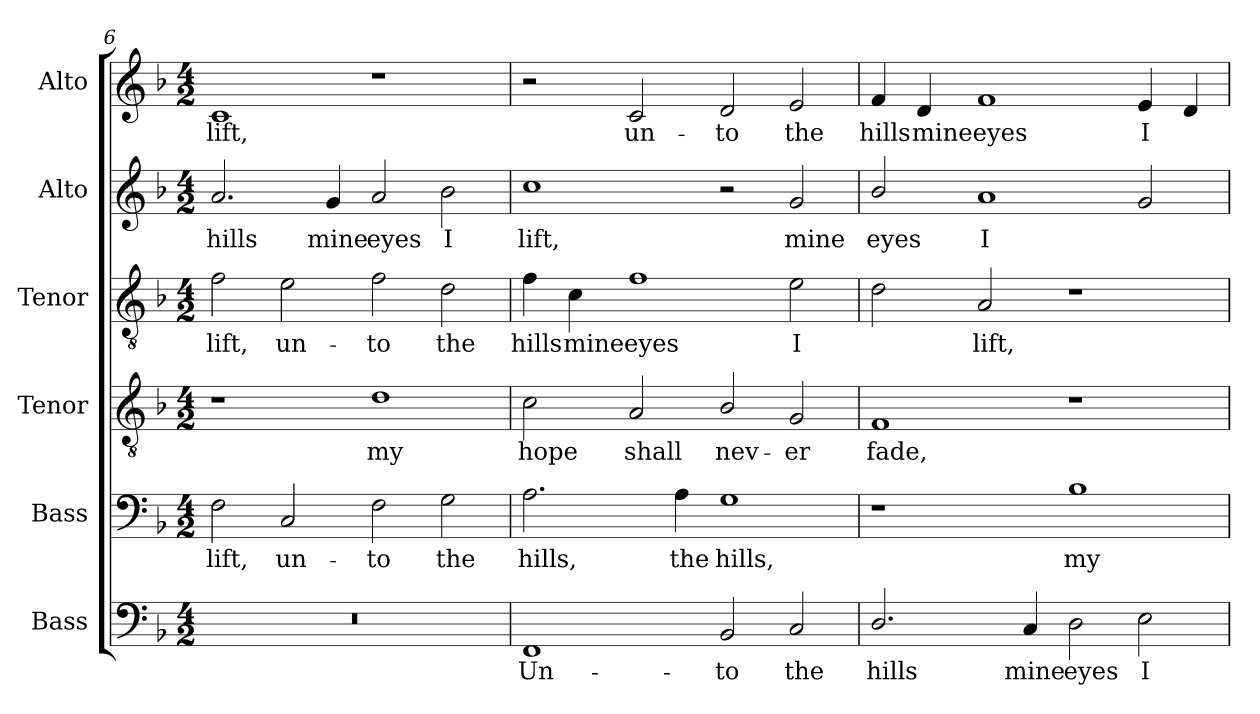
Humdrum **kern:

**kern	**text	**kern	**text	**kern	**text	**kern	**text	**kern	**text	**kern	**text
*part6	*part6	*part5	*part5	*part4	*part4	*part3	*part3	*part2	*part2	*part1	*part1
*staff6	*staff6	*staff5	*staff5	*staff4	*staff4	*staff3	*staff3	*staff2	*staff2	*staff1	*staff1
*I"Bass	*	*I"Bass	*	*I"Tenor	*	*I"Tenor	*	*I"Alto	*	*I"Alto	*
*I'B.	*	*	*	*I'T.	*	*I'T.	*	*I'A.	*	*I'A.	*
*clefF4	*	*clefF4	*	*clefGv2	*	*clefGv2	*	*clefG2	*	*clefG2	*
*	*	*	*	*ITrd7c12	*	*ITrd7c12	*	*	*	*	*
*k[b-]	*	*k[b-]	*	*k[b-]	*	*k[b-]	*	*k[b-]	*	*k[b-]	*
*F:	*	*F:	*	*F:	*	*F:	*	*F:	*	*F:	*
*M4/2	*	*M4/2	*	*M4/2	*	*M4/2	*	*M4/2	*	*M4/2	*
=6	=6	=6	=6	=6	=6	=6	=6	=6	=6	=6	=6
!LO:N:vis=1	!	!	!	!	!	!	!	!	!	!	!
!	!	!	!LO:LY:b:color=#000000	!	!	!	!	!	!	!	!
!	!	!	!	!	!	!	!LO:LY:b:color=#000000	!	!	!	!
!	!	!	!	!	!	!	!	!	!LO:LY:b:color=#000000	!	!
!	!	!	!	!	!	!	!	!	!	!	!LO:LY:b:color=#000000
0r	.	2Fi\	lift,	1r	.	2Fi\	lift,	2.ai/	hills	1ci	lift,
!	!	!	!LO:LY:b:color=#000000	!	!	!	!	!	!	!	!
!	!	!	!	!	!	!	!LO:LY:b:color=#000000	!	!	!	!
.	.	2Ci/	un-	.	.	2Ei\	un-	.	.	.	.
!	!	!	!	!	!	!	!	!	!LO:LY:b:color=#000000	!	!
.	.	.	.	.	.	.	.	4gi/	mine	.	.
!	!	!	!LO:LY:b:color=#000000	!	!	!	!	!	!	!	!
!	!	!	!	!	!LO:LY:b:color=#000000	!	!	!	!	!	!
!	!	!	!	!	!	!	!LO:LY:b:color=#000000	!	!	!	!
!	!	!	!	!	!	!	!	!	!LO:LY:b:color=#000000	!	!
.	.	2Fi\	-to	1Di	my	2Fi\	-to	2ai/	eyes	1r	.
!	!	!	!LO:LY:b:color=#000000	!	!	!	!	!	!	!	!
!	!	!	!	!	!	!	!LO:LY:b:color=#000000	!	!	!	!
!	!	!	!	!	!	!	!	!	!LO:LY:b:color=#000000	!	!
.	.	2Gi\	the	.	.	2Di\	the	2b-i\	I	.	.
=7	=7	=7	=7	=7	=7	=7	=7	=7	=7	=7	=7
!	!LO:LY:b:color=#000000	!	!	!	!	!	!	!	!	!	!
!	!	!	!LO:LY:b:color=#000000	!	!	!	!	!	!	!	!
!	!	!	!	!	!LO:LY:b:color=#000000	!	!	!	!	!	!
!	!	!	!	!	!	!	!LO:LY:b:color=#000000	!	!	!	!
!	!	!	!	!	!	!	!	!	!LO:LY:b:color=#000000	!	!
1FFi	Un-	2.Ai\	hills,	2Ci\	hope	4Fi\	hills	1cci	lift,	2r	.
!	!	!	!	!	!	!	!LO:LY:b:color=#000000	!	!	!	!
.	.	.	.	.	.	4Ci\	mine	.	.	.	.
!	!	!	!	!	!LO:LY:b:color=#000000	!	!	!	!	!	!
!	!	!	!	!	!	!	!LO:LY:b:color=#000000	!	!	!	!
!	!	!	!	!	!	!	!	!	!	!	!LO:LY:b:color=#000000
.	.	.	.	2AAi/	shall	1Fi	eyes	.	.	2ci/	un-
!	!	!	!LO:LY:b:color=#000000	!	!	!	!	!	!	!	!
.	.	4Ai\	the	.	.	.	.	.	.	.	.
!	!LO:LY:b:color=#000000	!	!	!	!	!	!	!	!	!	!
!	!	!	!LO:LY:b:color=#000000	!	!	!	!	!	!	!	!
!	!	!	!	!	!LO:LY:b:color=#000000	!	!	!	!	!	!
!	!	!	!	!	!	!	!	!	!	!	!LO:LY:b:color=#000000
2BB-i/	-to	1Gi	hills,	2BB-i/	nev-	.	.	2r	.	2di/	-to
!	!LO:LY:b:color=#000000	!	!	!	!	!	!	!	!	!	!
!	!	!	!	!	!LO:LY:b:color=#000000	!	!	!	!	!	!
!	!	!	!	!	!	!	!LO:LY:b:color=#000000	!	!	!	!
!	!	!	!	!	!	!	!	!	!LO:LY:b:color=#000000	!	!
!	!	!	!	!	!	!	!	!	!	!	!LO:LY:b:color=#000000
2Ci/	the	.	.	2GGi/	-er	2Ei\	I	2gi/	mine	2ei/	the
!!LO:PB:g=z
=8	=8	=8	=8	=8	=8	=8	=8	=8	=8	=8	=8
!	!LO:LY:b:color=#000000	!	!	!	!	!	!	!	!	!	!
!	!	!	!	!	!LO:LY:b:color=#000000	!	!	!	!	!	!
!	!	!	!	!	!	!	!	!	!LO:LY:b:color=#000000	!	!
!	!	!	!	!	!	!	!	!	!	!	!LO:LY:b:color=#000000
2.Di/	hills	1r	.	1FFi	fade,	2Di\	.	2b-i/	eyes	4fi/	hills
!	!	!	!	!	!	!	!	!	!	!	!LO:LY:b:color=#000000
.	.	.	.	.	.	.	.	.	.	4di/	mine
!	!	!	!	!	!	!	!LO:LY:b:color=#000000	!	!	!	!
!	!	!	!	!	!	!	!	!	!LO:LY:b:color=#000000	!	!
!	!	!	!	!	!	!	!	!	!	!	!LO:LY:b:color=#000000
.	.	.	.	.	.	2AAi/	lift,	1ai	I	1fi	eyes
!	!LO:LY:b:color=#000000	!	!	!	!	!	!	!	!	!	!
4Ci/	mine	.	.	.	.	.	.	.	.	.	.
!	!LO:LY:b:color=#000000	!	!	!	!	!	!	!	!	!	!
!	!	!	!LO:LY:b:color=#000000	!	!	!	!	!	!	!	!
2Di\	eyes	1B-i	my	1r	.	1r	.	.	.	.	.
!	!LO:LY:b:color=#000000	!	!	!	!	!	!	!	!	!	!
!	!	!	!	!	!	!	!	!	!	!	!LO:LY:b:color=#000000
2Ei\	I	.	.	.	.	.	.	2gi/	.	4ei/	I
.	.	.	.	.	.	.	.	.	.	4di/	.
=	=	=	=	=	=	=	=	=	=	=	=
*-	*-	*-	*-	*-	*-	*-	*-	*-	*-	*-	*-
